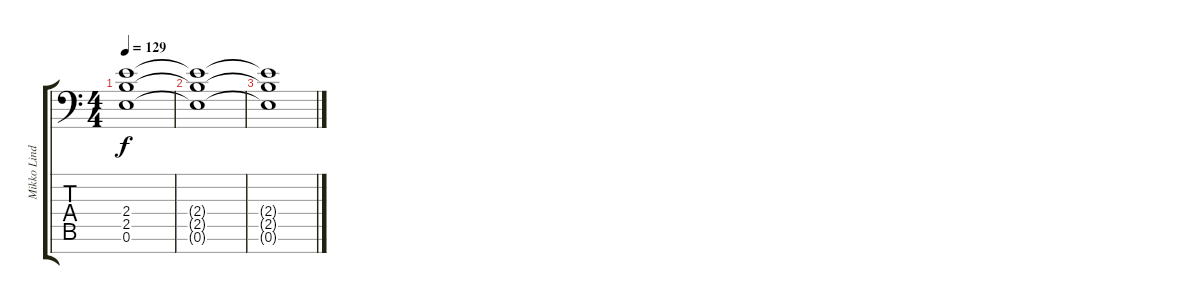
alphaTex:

\track ("Mikko Lindström" "Mikko Lind") {instrument acousticguitarsteel}
\staff {score tabs}
\tuning (E4 B3 G3 D3 A2 E2 A1) {hide}
\ts (4 4)
\tempo 129
\clef f4
\ks c
(2.4{t} 2.5{t} 0.6{t}).1{dy f} |
(2.4{t} 2.5{t} 0.6{t}).1 |
(2.4{t} 2.5{t} 0.6{t}).1
